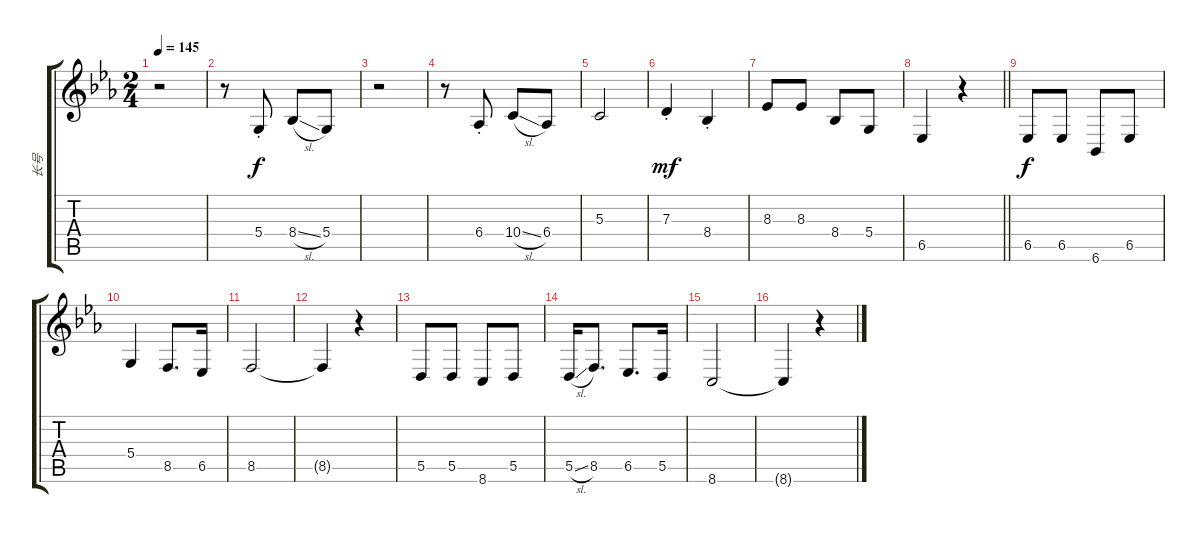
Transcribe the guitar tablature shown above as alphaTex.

\track ("长号" "长号") {instrument trombone}
\staff {score tabs}
\tuning (E4 B3 G3 D3 A2 E2) {hide}
\ts (2 4)
\tempo 145
\clef g2
\ks eb
r.2{dy mf} |
r.8 5.4{st}.8{dy f} 8.4{sl}.8 5.4.8 |
r.2 |
r.8 6.4{st}.8 10.4{sl}.8 6.4.8 |
5.3.2 |
7.3{st}.4{dy mf} 8.4{st}.4 |
8.3.8 8.3.8 8.4.8 5.4.8 |
\barLineRight lightlight
6.5.4 r.4 |
6.5.8{dy f} 6.5.8 6.6.8 6.5.8 |
5.4.4 8.5.8{d} 6.5.16 |
8.5.2 |
8.5{t}.4 r.4 |
5.5.8 5.5.8 8.6.8 5.5.8 |
5.5{sl}.16 8.5.8{d} 6.5.8{d} 5.5.16 |
8.6.2 |
8.6{t}.4 r.4
